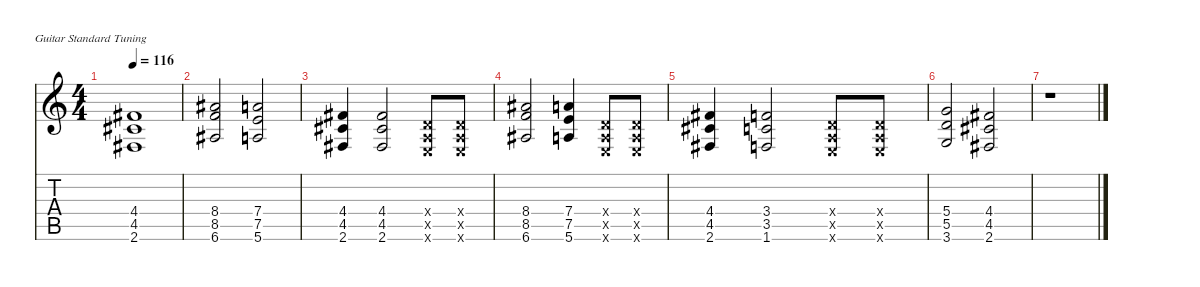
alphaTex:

\defaultSystemsLayout 4
\hideDynamics
\bracketExtendMode nobrackets
\singleTrackTrackNamePolicy hidden
\multiTrackTrackNamePolicy hidden
\firstSystemTrackNameMode fullname
\otherSystemsTrackNameOrientation horizontal
\track ("Guitar 1" "el.guit.") {defaultSystemsLayout 8 mute instrument electricguitarclean}
\staff {score tabs}
\tuning (E4 B3 G3 D3 A2 E2)
\ts (4 4)
\tempo 116
\clef g2
\ks c
(4.4{t acc #} 4.5{t acc #} 2.6{t acc #}).1{dy f beam Up} |
(8.4{acc #} 8.5 6.6{acc #}).2{beam Up} (7.4 7.5 5.6).2{beam Up} |
(4.4{acc #} 4.5{acc #} 2.6{acc #}).4{beam Up} (4.4{acc #} 4.5{acc #} 2.6{acc #}).2{beam Up} (0.4{x} 0.5{x} 0.6{x}).8{beam Up} (0.4{x} 0.5{x} 0.6{x}).8{beam Up} |
(8.4{acc #} 8.5 6.6{acc #}).2{beam Up} (7.4 7.5 5.6).4{beam Up} (0.4{x} 0.5{x} 0.6{x}).8{beam Up} (0.4{x} 0.5{x} 0.6{x}).8{beam Up} |
(4.4{acc #} 4.5{acc #} 2.6{acc #}).4{beam Up} (3.4 3.5 1.6).2{beam Up} (0.4{x} 0.5{x} 0.6{x}).8{beam Up} (0.4{x} 0.5{x} 0.6{x}).8{beam Up} |
(5.4 5.5 3.6).2{beam Up} (4.4{acc #} 4.5{acc #} 2.6{acc #}).2{beam Up} |
r.1{beam Down}
